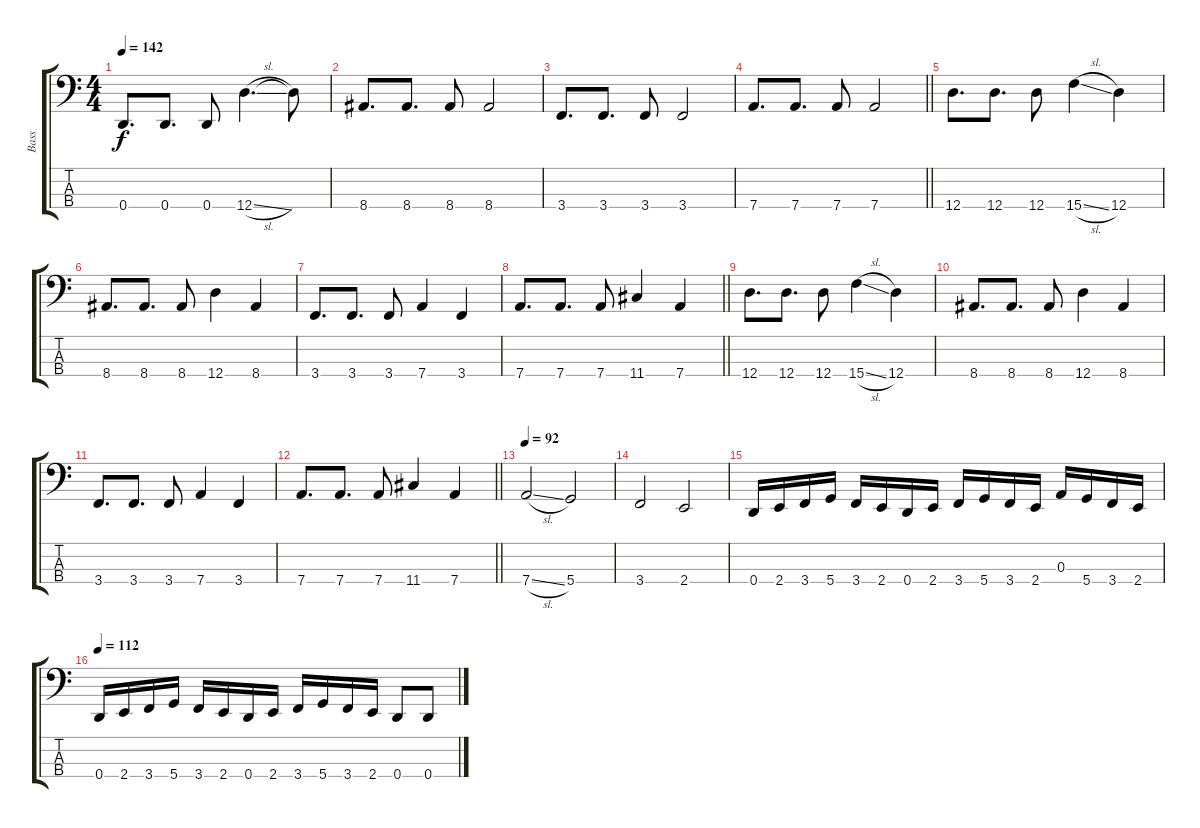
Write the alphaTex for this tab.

\track ("Bass" "Bass") {instrument electricbassfinger}
\staff {score tabs}
\tuning (G2 D2 A1 D1) {hide}
\ts (4 4)
\tempo 142
\clef f4
\ks c
0.4.8{d dy f} 0.4.8{d} 0.4.8 12.4{sl}.4{d} 12.4{t}.8 |
8.4.8{d} 8.4.8{d} 8.4.8 8.4.2 |
3.4.8{d} 3.4.8{d} 3.4.8 3.4.2 |
\barLineRight lightlight
7.4.8{d} 7.4.8{d} 7.4.8 7.4.2 |
12.4.8{d} 12.4.8{d} 12.4.8 15.4{sl}.4 12.4.4 |
8.4.8{d} 8.4.8{d} 8.4.8 12.4.4 8.4.4 |
3.4.8{d} 3.4.8{d} 3.4.8 7.4.4 3.4.4 |
\barLineRight lightlight
7.4.8{d} 7.4.8{d} 7.4.8 11.4.4 7.4.4 |
12.4.8{d} 12.4.8{d} 12.4.8 15.4{sl}.4 12.4.4 |
8.4.8{d} 8.4.8{d} 8.4.8 12.4.4 8.4.4 |
3.4.8{d} 3.4.8{d} 3.4.8 7.4.4 3.4.4 |
\barLineRight lightlight
7.4.8{d} 7.4.8{d} 7.4.8 11.4.4 7.4.4 |
\section ("" "")
\tempo 92
7.4{sl}.2 5.4.2 |
3.4.2 2.4.2 |
0.4.16 2.4.16 3.4.16 5.4.16 3.4.16 2.4.16 0.4.16 2.4.16 3.4.16 5.4.16 3.4.16 2.4.16 0.3.16 5.4.16 3.4.16 2.4.16 |
\tempo 112
0.4.16 2.4.16 3.4.16 5.4.16 3.4.16 2.4.16 0.4.16 2.4.16 3.4.16 5.4.16 3.4.16 2.4.16 0.4.8 0.4.8
